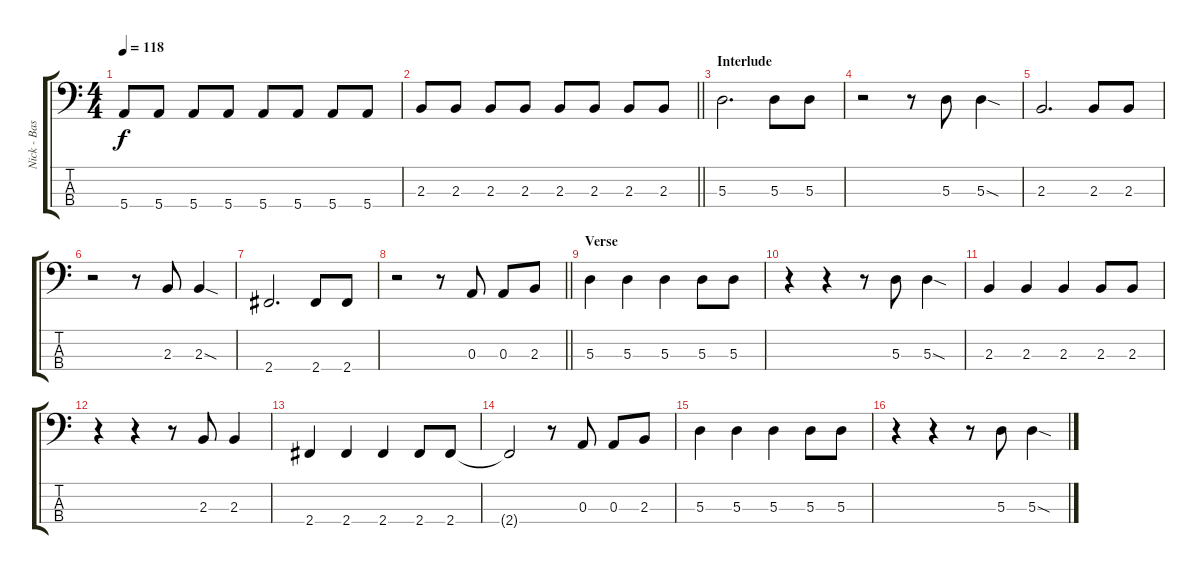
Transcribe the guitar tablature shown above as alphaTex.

\track ("Nick - Bass" "Nick - Bas") {instrument electricbasspick}
\staff {score tabs}
\tuning (G2 D2 A1 E1) {hide}
\ts (4 4)
\tempo 118
\clef f4
\ks c
5.4.8{dy f} 5.4.8 5.4.8 5.4.8 5.4.8 5.4.8 5.4.8 5.4.8 |
\barLineRight lightlight
2.3.8 2.3.8 2.3.8 2.3.8 2.3.8 2.3.8 2.3.8 2.3.8 |
\section ("" "Interlude")
5.3.2{d} 5.3.8 5.3.8 |
r.2 r.8 5.3.8 5.3{sod}.4 |
2.3.2{d} 2.3.8 2.3.8 |
r.2 r.8 2.3.8 2.3{sod}.4 |
2.4.2{d} 2.4.8 2.4.8 |
\barLineRight lightlight
r.2 r.8 0.3.8 0.3.8 2.3.8 |
\section ("" "Verse")
5.3.4 5.3.4 5.3.4 5.3.8 5.3.8 |
r.4 r.4 r.8 5.3.8 5.3{sod}.4 |
2.3.4 2.3.4 2.3.4 2.3.8 2.3.8 |
r.4 r.4 r.8 2.3.8 2.3.4 |
2.4.4 2.4.4 2.4.4 2.4.8 2.4.8 |
2.4{t}.2 r.8 0.3.8 0.3.8 2.3.8 |
5.3.4 5.3.4 5.3.4 5.3.8 5.3.8 |
r.4 r.4 r.8 5.3.8 5.3{sod}.4
